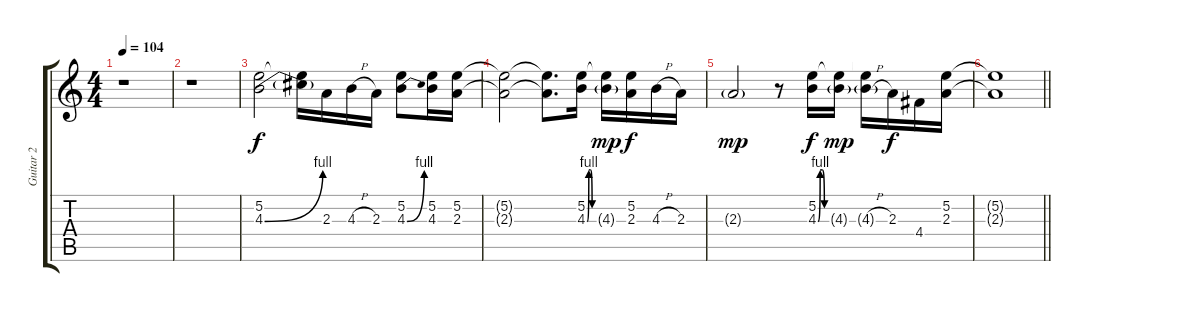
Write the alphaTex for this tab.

\track ("Guitar 2" "Guitar 2") {instrument distortionguitar}
\staff {score tabs}
\tuning (E4 B3 G3 D3 A2 E2) {hide}
\ts (4 4)
\tempo 104
\clef g2
\ks c
r.1{dy f instrument distortionguitar} |
r.1 |
(5.2 4.3{be (bend 0 0 60 4)}).2 (5.2{t} 4.3{t}).16 2.3.16 4.3{h}.16 2.3.16 (5.2 4.3{be (bend 0 0 60 4)}).8 (5.2 4.3).16 (5.2 2.3).16 |
(5.2{t} 2.3{t}).2 (5.2{t} 2.3{t}).8{d} (5.2 4.3{be (custom 0 0 15 4 30 4 45 0 60 0)}).16 (5.2{t} 4.3{g}).16{dy mp} (5.2 2.3).16{dy f} 4.3{h}.16 2.3.16 |
2.3{g}.2{dy mp} r.8 (5.2 4.3{be (custom 0 0 15 4 30 4 45 0 60 0)}).16{dy f} (5.2{t} 4.3{g}).16{dy mp} (5.2{t} 4.3{h g}).16 2.3.16{dy f} 4.4.16 (5.2 2.3).16 |
\barLineRight lightlight
(5.2{t} 2.3{t}).1
